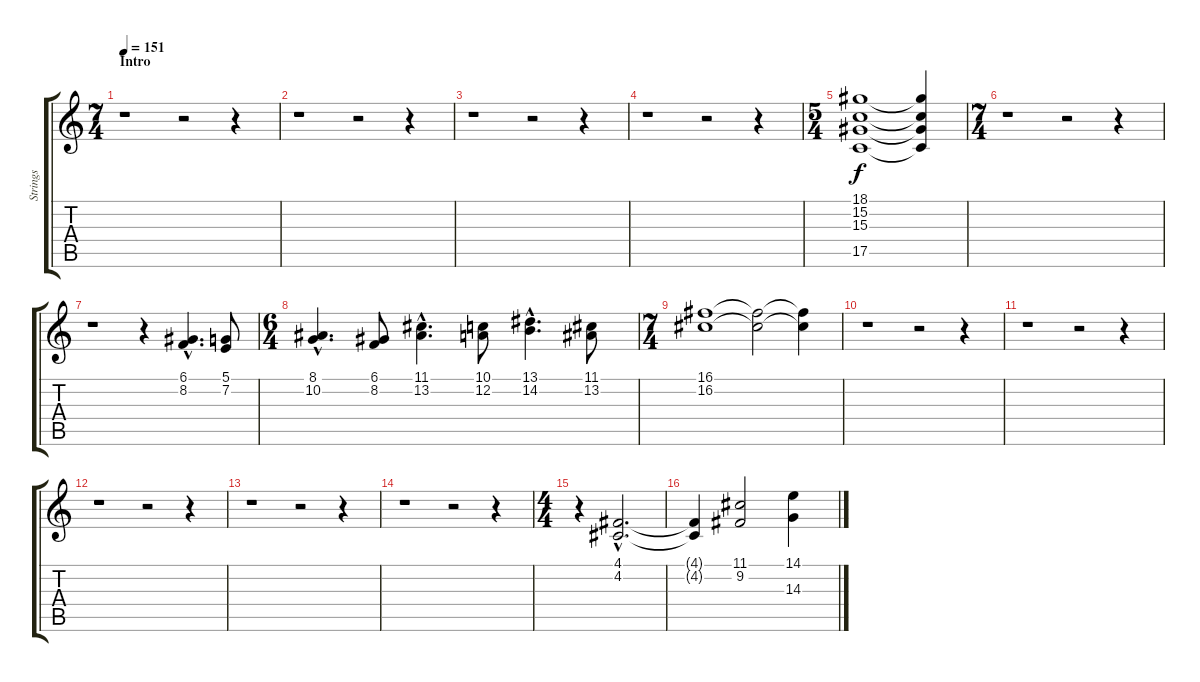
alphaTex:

\track ("Strings" "Strings") {instrument stringensemble1}
\staff {score tabs}
\tuning (D4 A3 F3 C3 G2 D2) {hide}
\ts (7 4)
\section ("" "Intro")
\tempo 151
\tempo 128
\tempo 151
\clef g2
\ks c
r.1{dy f instrument stringensemble1} r.2 r.4 |
r.1 r.2 r.4 |
r.1 r.2 r.4 |
r.1 r.2 r.4 |
\ts (5 4)
(18.1 15.2 15.3 17.5).1{instrument stringensemble1} (18.1{t} 15.2{t} 15.3{t} 17.5{t}).4 |
\ts (7 4)
r.1 r.2 r.4 |
r.1 r.4 (6.1{hac} 8.2{hac}).4{d instrument choiraahs} (5.1 7.2).8 |
\ts (6 4)
(8.1{hac} 10.2{hac}).4{d} (6.1 8.2).8 (11.1{hac} 13.2{hac}).4{d} (10.1 12.2).8 (13.1{hac} 14.2{hac}).4{d} (11.1 13.2).8 |
\ts (7 4)
(16.1 16.2).1 (16.1{t} 16.2{t}).2 (16.1{t} 16.2{t}).4 |
r.1 r.2 r.4 |
r.1 r.2 r.4 |
r.1 r.2 r.4 |
r.1 r.2 r.4 |
r.1 r.2 r.4 |
\ts (4 4)
r.4 (4.1{hac} 4.2{hac}).2{d} |
(4.1{t} 4.2{t}).4 (11.1 9.2).2 (14.1 14.3).4
